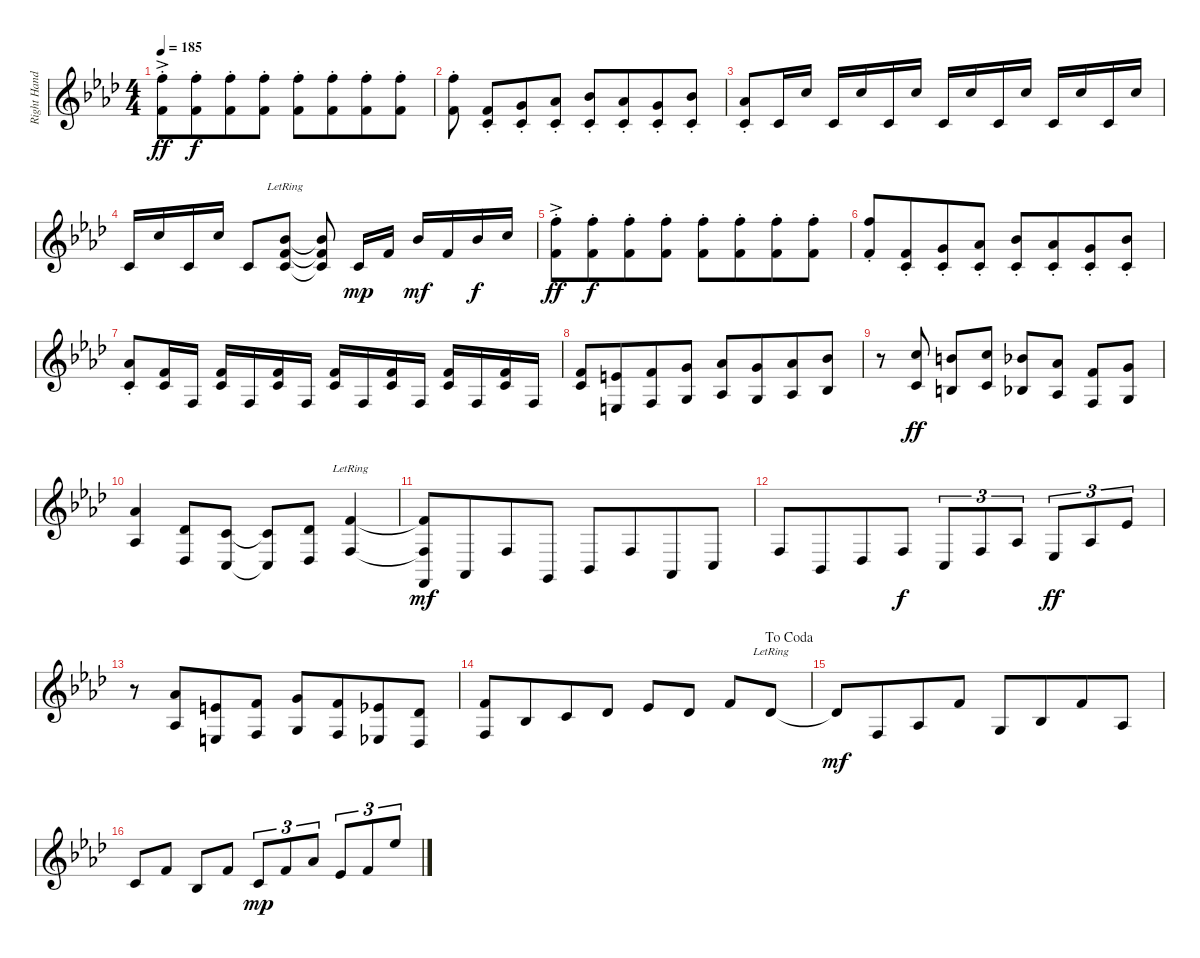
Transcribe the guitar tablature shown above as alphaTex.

\track ("Right Hand" "Right Hand") {instrument acousticgrandpiano}
\staff {score}
\tuning (E4 B3 G3 D3 A2 E2 B1) {hide}
\ts (4 4)
\tempo 185
\clef g2
\ks ab
(13.1{ac st} 15.4{ac st}).8{dy ff} (13.1{st} 15.4{st}).8{dy f beam merge} (13.1{st} 15.4{st}).8 (13.1{st} 15.4{st}).8 (13.1{st} 15.4{st}).8 (13.1{st} 15.4{st}).8{beam merge} (13.1{st} 15.4{st}).8 (13.1{st} 15.4{st}).8 |
(13.1{st} 15.4{st}).8{beam split} (1.1{st} 1.2{st}).8{beam merge} (3.1{st} 1.2{st}).8 (4.1{st} 1.2{st}).8 (6.1{st} 1.2{st}).8 (4.1{st} 1.2{st}).8{beam merge} (3.1{st} 1.2{st}).8 (6.1{st} 1.2{st}).8 |
(4.1{st} 1.2{st}).8 10.4.16 8.1.16 10.4.16 8.1.16 10.4.16 8.1.16 10.4.16 8.1.16 10.4.16 8.1.16 10.4.16 8.1.16 10.4.16 8.1.16 |
10.4.16 8.1.16 10.4.16 8.1.16 10.4.8 (6.1{lr} 6.2{lr} 5.3{lr}).8 (6.1{t} 6.2{t} 5.3{t}).8{beam split} 1.2.16{dy mp beam Up} 1.1.16{beam Up} 6.1.16{dy mf beam Up} 1.1.16{beam Up} 6.1.16{dy f beam Up} 8.1.16{beam Up} |
(13.1{ac st} 15.4{ac st}).8{dy ff} (13.1{st} 15.4{st}).8{dy f beam merge} (13.1{st} 15.4{st}).8 (13.1{st} 15.4{st}).8 (13.1{st} 15.4{st}).8 (13.1{st} 15.4{st}).8{beam merge} (13.1{st} 15.4{st}).8 (13.1{st} 15.4{st}).8 |
(13.1{st} 15.4{st}).8 (1.1{st} 1.2{st}).8{beam merge} (3.1{st} 1.2{st}).8 (4.1{st} 1.2{st}).8 (6.1{st} 1.2{st}).8 (4.1{st} 1.2{st}).8{beam merge} (3.1{st} 1.2{st}).8 (6.1{st} 1.2{st}).8 |
(4.1{st} 1.2{st}).8 (1.1 1.2).16 3.4.16 (1.1 1.2).16 3.4.16 (1.1 1.2).16 3.4.16 (1.1 1.2).16 3.4.16 (1.1 1.2).16 3.4.16 (1.1 1.2).16 3.4.16 (1.1 1.2).16 3.4.16 |
(1.1 1.2).8 (0.1 2.4).8{beam merge} (1.1 3.4).8 (3.1 0.3).8 (4.1 1.3).8 (3.1 0.3).8{beam merge} (4.1 1.3).8 (6.1 3.3).8 |
r.8 (8.1 10.4).8{dy ff} (7.1 9.4).8 (8.1 10.4).8 (6.1 8.4).8 (4.1 6.4).8 (1.1 3.4).8 (3.1 5.4).8 |
(4.1 1.3).4 (2.2 4.5).8 (1.2 3.5).8 (1.2{t} 3.5{t}).8 (2.2 4.5).8 (1.1{lr} 3.4{lr}).4 |
(1.1{t} 3.4{t} 1.6).8{dy mf} 4.6.8{beam merge} 3.4.8 3.6.8 6.6.8 3.4.8{beam merge} 4.6.8 3.5.8 |
3.4.8 1.5.8{beam merge} 4.5.8 3.4.8{dy f} 3.5.8{tu (3 2)} 3.4.8{tu (3 2)} 1.3.8{tu (3 2)} 1.4.8{tu (3 2) dy ff} 1.3.8{tu (3 2)} 4.2.8{tu (3 2)} |
r.8 (4.1 1.3).8{beam merge} (0.1 2.4).8 (1.1 3.4).8 (3.1 0.3).8 (1.1 3.4).8{beam merge} (4.2 1.4).8 (2.2 4.5).8 |
\jump dacoda
(1.1 3.4).8 3.3.8{beam merge} 1.2.8 2.2.8 4.2.8 2.2.8 1.1.8 2.2{lr}.8 |
2.2{t}.8{dy mf} 3.4.8{beam merge} 1.3.8 1.1.8 0.3.8 3.3.8{beam merge} 1.1.8 1.3.8 |
1.2.8 1.1.8 3.3.8 1.1.8 1.2.8{tu (3 2) dy mp} 1.1.8{tu (3 2)} 4.1.8{tu (3 2)} 4.2.8{tu (3 2)} 1.1.8{tu (3 2)} 11.1.8{tu (3 2)}
